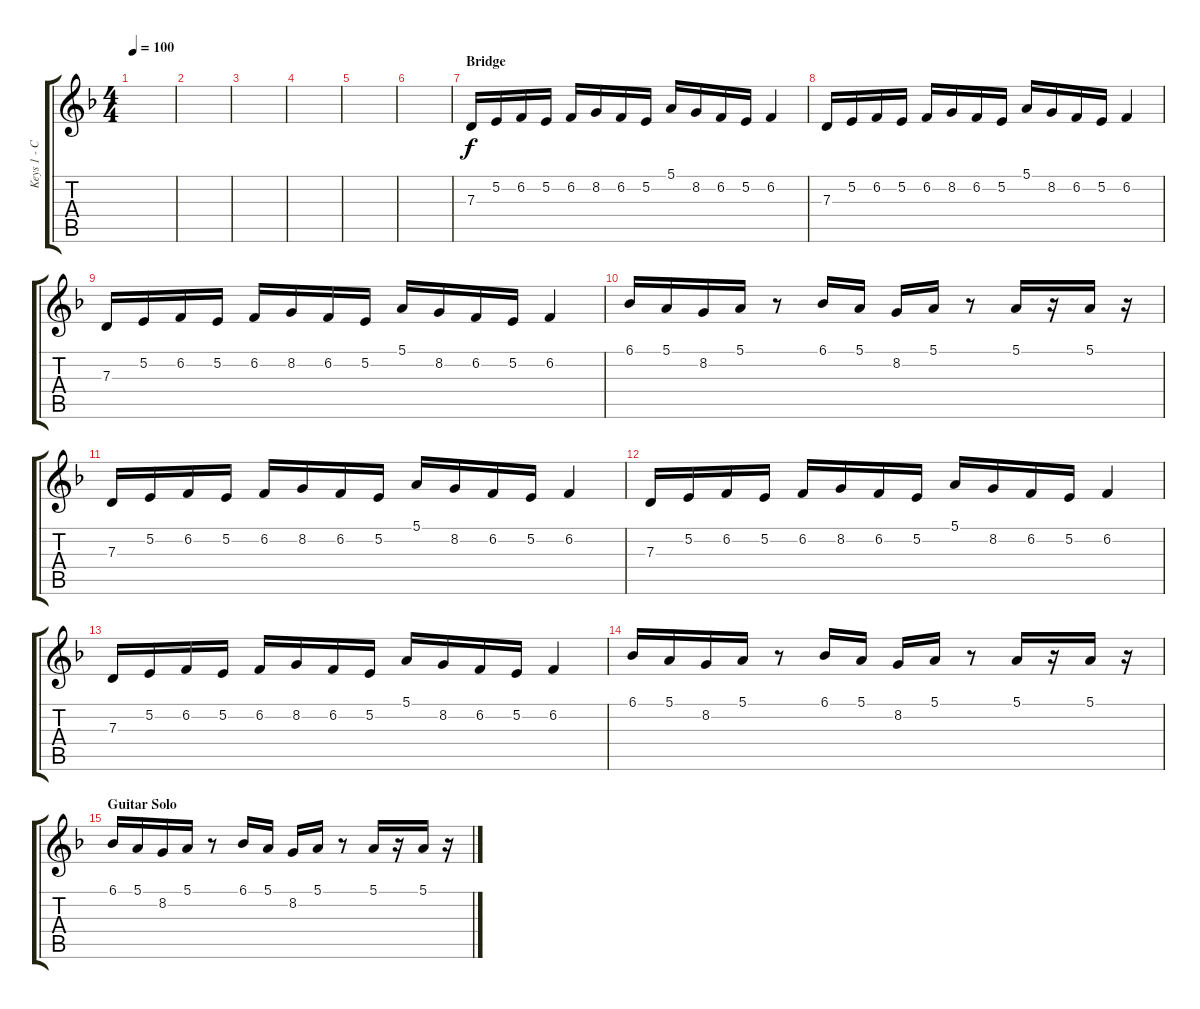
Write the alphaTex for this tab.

\track ("Keys 1 - Chris Caffery" "Keys 1 - C") {instrument stringensemble1}
\staff {score tabs}
\tuning (E4 B3 G3 D3 A2 E2) {hide}
\ts (4 4)
\tempo 100
\clef g2
\ks f
|
|
|
|
|
|
\section ("" "Bridge")
7.3.16 5.2.16 6.2.16 5.2.16 6.2.16 8.2.16 6.2.16 5.2.16 5.1.16 8.2.16 6.2.16 5.2.16 6.2.4 |
7.3.16 5.2.16 6.2.16 5.2.16 6.2.16 8.2.16 6.2.16 5.2.16 5.1.16 8.2.16 6.2.16 5.2.16 6.2.4 |
7.3.16 5.2.16 6.2.16 5.2.16 6.2.16 8.2.16 6.2.16 5.2.16 5.1.16 8.2.16 6.2.16 5.2.16 6.2.4 |
6.1.16 5.1.16 8.2.16 5.1.16 r.8 6.1.16 5.1.16 8.2.16 5.1.16 r.8 5.1.16 r.16 5.1.16 r.16 |
7.3.16 5.2.16 6.2.16 5.2.16 6.2.16 8.2.16 6.2.16 5.2.16 5.1.16 8.2.16 6.2.16 5.2.16 6.2.4 |
7.3.16 5.2.16 6.2.16 5.2.16 6.2.16 8.2.16 6.2.16 5.2.16 5.1.16 8.2.16 6.2.16 5.2.16 6.2.4 |
7.3.16 5.2.16 6.2.16 5.2.16 6.2.16 8.2.16 6.2.16 5.2.16 5.1.16 8.2.16 6.2.16 5.2.16 6.2.4 |
6.1.16 5.1.16 8.2.16 5.1.16 r.8 6.1.16 5.1.16 8.2.16 5.1.16 r.8 5.1.16 r.16 5.1.16 r.16 |
\section ("" "Guitar Solo")
6.1.16 5.1.16 8.2.16 5.1.16 r.8 6.1.16 5.1.16 8.2.16 5.1.16 r.8 5.1.16 r.16 5.1.16 r.16
